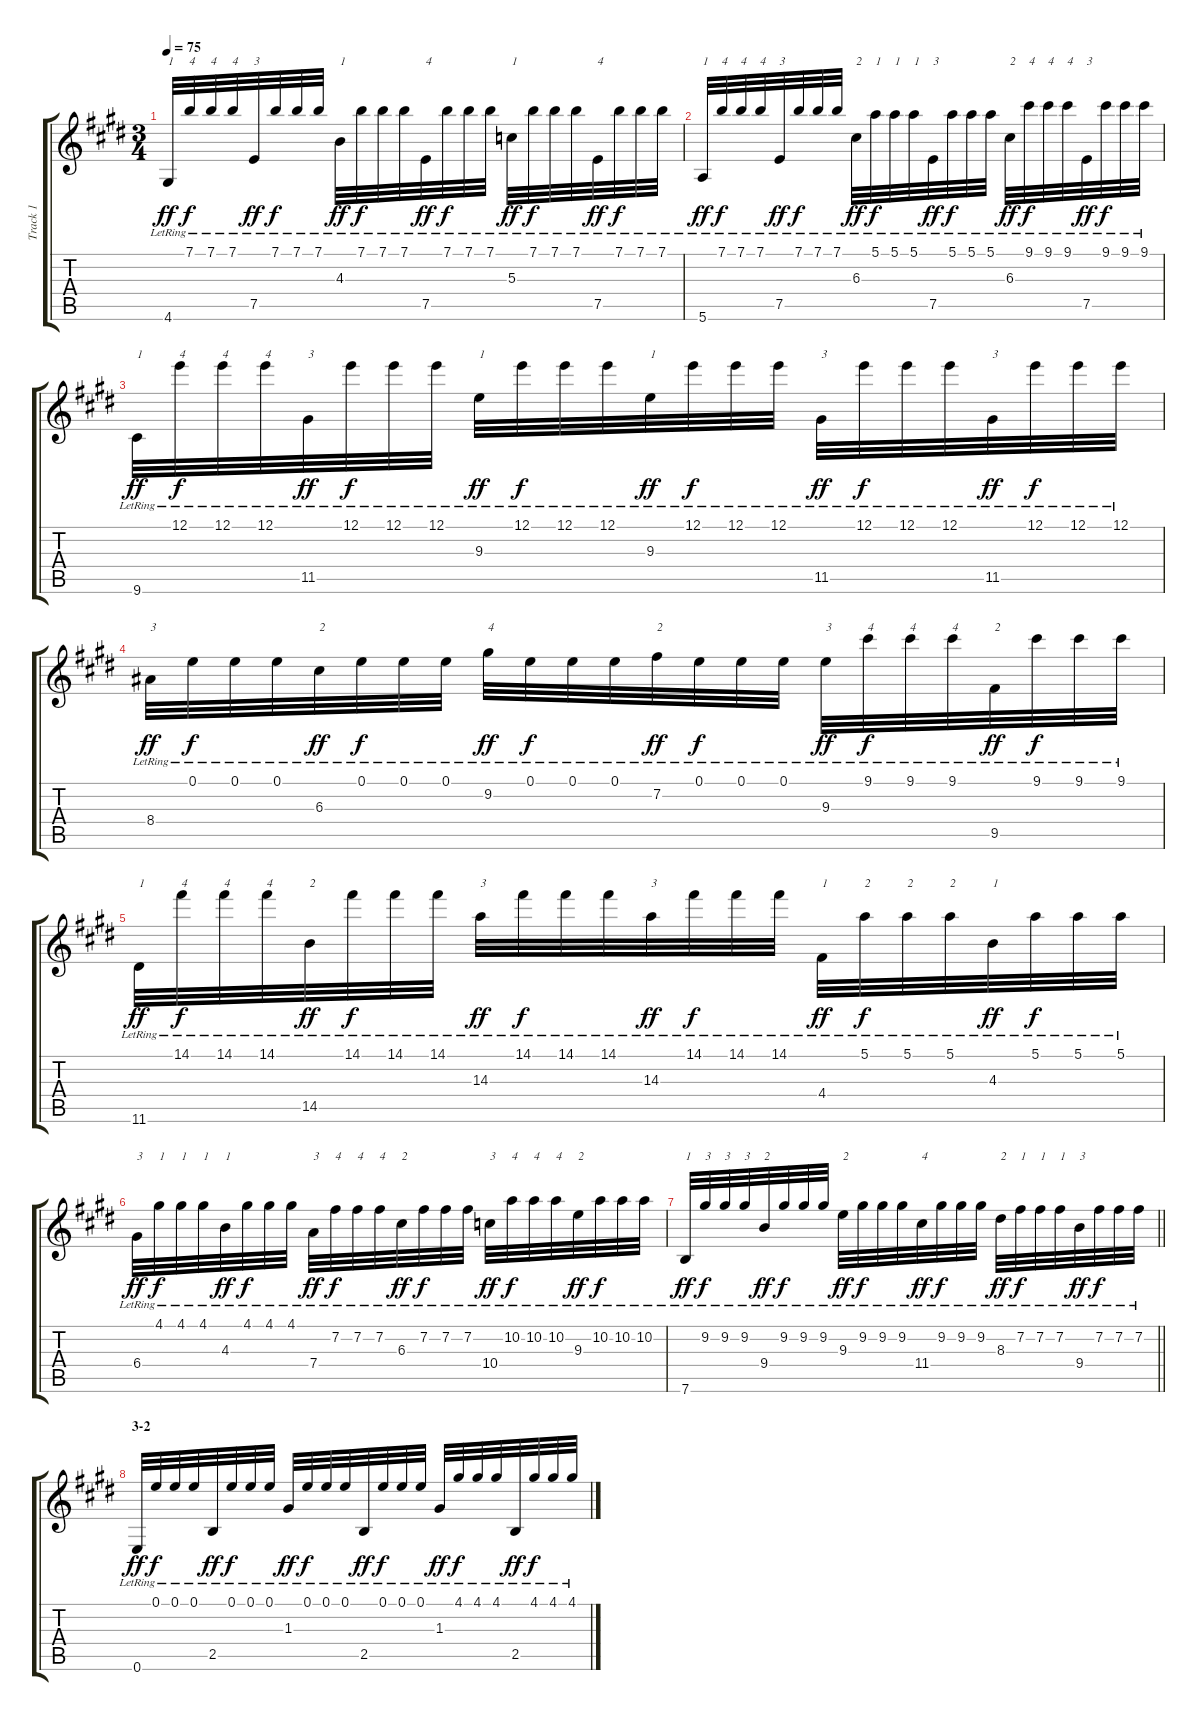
\track ("Track 1" "Track 1") {instrument acousticguitarnylon}
\staff {score tabs}
\tuning (E4 B3 G3 D3 A2 E2) {hide}
\ts (3 4)
\tempo 75
\clef g2
\ks e
4.6{lr}.32{txt "1" dy ff} 7.1{lr}.32{txt "4" dy f} 7.1{lr}.32{txt "4"} 7.1{lr}.32{txt "4"} 7.5{lr}.32{txt "3" dy ff} 7.1{lr}.32{dy f} 7.1{lr}.32 7.1{lr}.32 4.3{lr}.32{txt "1" dy ff} 7.1{lr}.32{dy f} 7.1{lr}.32 7.1{lr}.32 7.5{lr}.32{txt "4" dy ff} 7.1{lr}.32{dy f} 7.1{lr}.32 7.1{lr}.32 5.3{lr}.32{txt "1" dy ff} 7.1{lr}.32{dy f} 7.1{lr}.32 7.1{lr}.32 7.5{lr}.32{txt "4" dy ff} 7.1{lr}.32{dy f} 7.1{lr}.32 7.1{lr}.32 |
5.6{lr}.32{txt "1" dy ff} 7.1{lr}.32{txt "4" dy f} 7.1{lr}.32{txt "4"} 7.1{lr}.32{txt "4"} 7.5{lr}.32{txt "3" dy ff} 7.1{lr}.32{dy f} 7.1{lr}.32 7.1{lr}.32 6.3{lr}.32{txt "2" dy ff} 5.1{lr}.32{txt "1" dy f} 5.1{lr}.32{txt "1"} 5.1{lr}.32{txt "1"} 7.5{lr}.32{txt "3" dy ff} 5.1{lr}.32{dy f} 5.1{lr}.32 5.1{lr}.32 6.3{lr}.32{txt "2" dy ff} 9.1{lr}.32{txt "4" dy f} 9.1{lr}.32{txt "4"} 9.1{lr}.32{txt "4"} 7.5{lr}.32{txt "3" dy ff} 9.1{lr}.32{dy f} 9.1{lr}.32 9.1{lr}.32 |
9.6{lr}.32{txt "1" dy ff} 12.1{lr}.32{txt "4" dy f} 12.1{lr}.32{txt "4"} 12.1{lr}.32{txt "4"} 11.5{lr}.32{txt "3" dy ff} 12.1{lr}.32{dy f} 12.1{lr}.32 12.1{lr}.32 9.3{lr}.32{txt "1" dy ff} 12.1{lr}.32{dy f} 12.1{lr}.32 12.1{lr}.32 9.3{lr}.32{txt "1" dy ff} 12.1{lr}.32{dy f} 12.1{lr}.32 12.1{lr}.32 11.5{lr}.32{txt "3" dy ff} 12.1{lr}.32{dy f} 12.1{lr}.32 12.1{lr}.32 11.5{lr}.32{txt "3" dy ff} 12.1{lr}.32{dy f} 12.1{lr}.32 12.1{lr}.32 |
8.4{lr}.32{txt "3" dy ff} 0.1{lr}.32{dy f} 0.1{lr}.32 0.1{lr}.32 6.3{lr}.32{txt "2" dy ff} 0.1{lr}.32{dy f} 0.1{lr}.32 0.1{lr}.32 9.2{lr}.32{txt "4" dy ff} 0.1{lr}.32{dy f} 0.1{lr}.32 0.1{lr}.32 7.2{lr}.32{txt "2" dy ff} 0.1{lr}.32{dy f} 0.1{lr}.32 0.1{lr}.32 9.3{lr}.32{txt "3" dy ff} 9.1{lr}.32{txt "4" dy f} 9.1{lr}.32{txt "4"} 9.1{lr}.32{txt "4"} 9.5{lr}.32{txt "2" dy ff} 9.1{lr}.32{dy f} 9.1{lr}.32 9.1{lr}.32 |
11.6{lr}.32{txt "1" dy ff} 14.1{lr}.32{txt "4" dy f} 14.1{lr}.32{txt "4"} 14.1{lr}.32{txt "4"} 14.5{lr}.32{txt "2" dy ff} 14.1{lr}.32{dy f} 14.1{lr}.32 14.1{lr}.32 14.3{lr}.32{txt "3" dy ff} 14.1{lr}.32{dy f} 14.1{lr}.32 14.1{lr}.32 14.3{lr}.32{txt "3" dy ff} 14.1{lr}.32{dy f} 14.1{lr}.32 14.1{lr}.32 4.4{lr}.32{txt "1" dy ff} 5.1{lr}.32{txt "2" dy f} 5.1{lr}.32{txt "2"} 5.1{lr}.32{txt "2"} 4.3{lr}.32{txt "1" dy ff} 5.1{lr}.32{dy f} 5.1{lr}.32 5.1{lr}.32 |
6.4{lr}.32{txt "3" dy ff} 4.1{lr}.32{txt "1" dy f} 4.1{lr}.32{txt "1"} 4.1{lr}.32{txt "1"} 4.3{lr}.32{txt "1" dy ff} 4.1{lr}.32{dy f} 4.1{lr}.32 4.1{lr}.32 7.4{lr}.32{txt "3" dy ff} 7.2{lr}.32{txt "4" dy f} 7.2{lr}.32{txt "4"} 7.2{lr}.32{txt "4"} 6.3{lr}.32{txt "2" dy ff} 7.2{lr}.32{dy f} 7.2{lr}.32 7.2{lr}.32 10.4{lr}.32{txt "3" dy ff} 10.2{lr}.32{txt "4" dy f} 10.2{lr}.32{txt "4"} 10.2{lr}.32{txt "4"} 9.3{lr}.32{txt "2" dy ff} 10.2{lr}.32{dy f} 10.2{lr}.32 10.2{lr}.32 |
\barLineRight lightlight
7.6{lr}.32{txt "1" dy ff} 9.2{lr}.32{txt "3" dy f} 9.2{lr}.32{txt "3"} 9.2{lr}.32{txt "3"} 9.4{lr}.32{txt "2" dy ff} 9.2{lr}.32{dy f} 9.2{lr}.32 9.2{lr}.32 9.3{lr}.32{txt "2" dy ff} 9.2{lr}.32{dy f} 9.2{lr}.32 9.2{lr}.32 11.4{lr}.32{txt "4" dy ff} 9.2{lr}.32{dy f} 9.2{lr}.32 9.2{lr}.32 8.3{lr}.32{txt "2" dy ff} 7.2{lr}.32{txt "1" dy f} 7.2{lr}.32{txt "1"} 7.2{lr}.32{txt "1"} 9.4{lr}.32{txt "3" dy ff} 7.2{lr}.32{dy f} 7.2{lr}.32 7.2{lr}.32 |
\section ("" "3-2")
0.6{lr}.32{dy ff} 0.1{lr}.32{dy f} 0.1{lr}.32 0.1{lr}.32 2.5{lr}.32{dy ff} 0.1{lr}.32{dy f} 0.1{lr}.32 0.1{lr}.32 1.3{lr}.32{dy ff} 0.1{lr}.32{dy f} 0.1{lr}.32 0.1{lr}.32 2.5{lr}.32{dy ff} 0.1{lr}.32{dy f} 0.1{lr}.32 0.1{lr}.32 1.3{lr}.32{dy ff} 4.1{lr}.32{dy f} 4.1{lr}.32 4.1{lr}.32 2.5{lr}.32{dy ff} 4.1{lr}.32{dy f} 4.1{lr}.32 4.1{lr}.32
